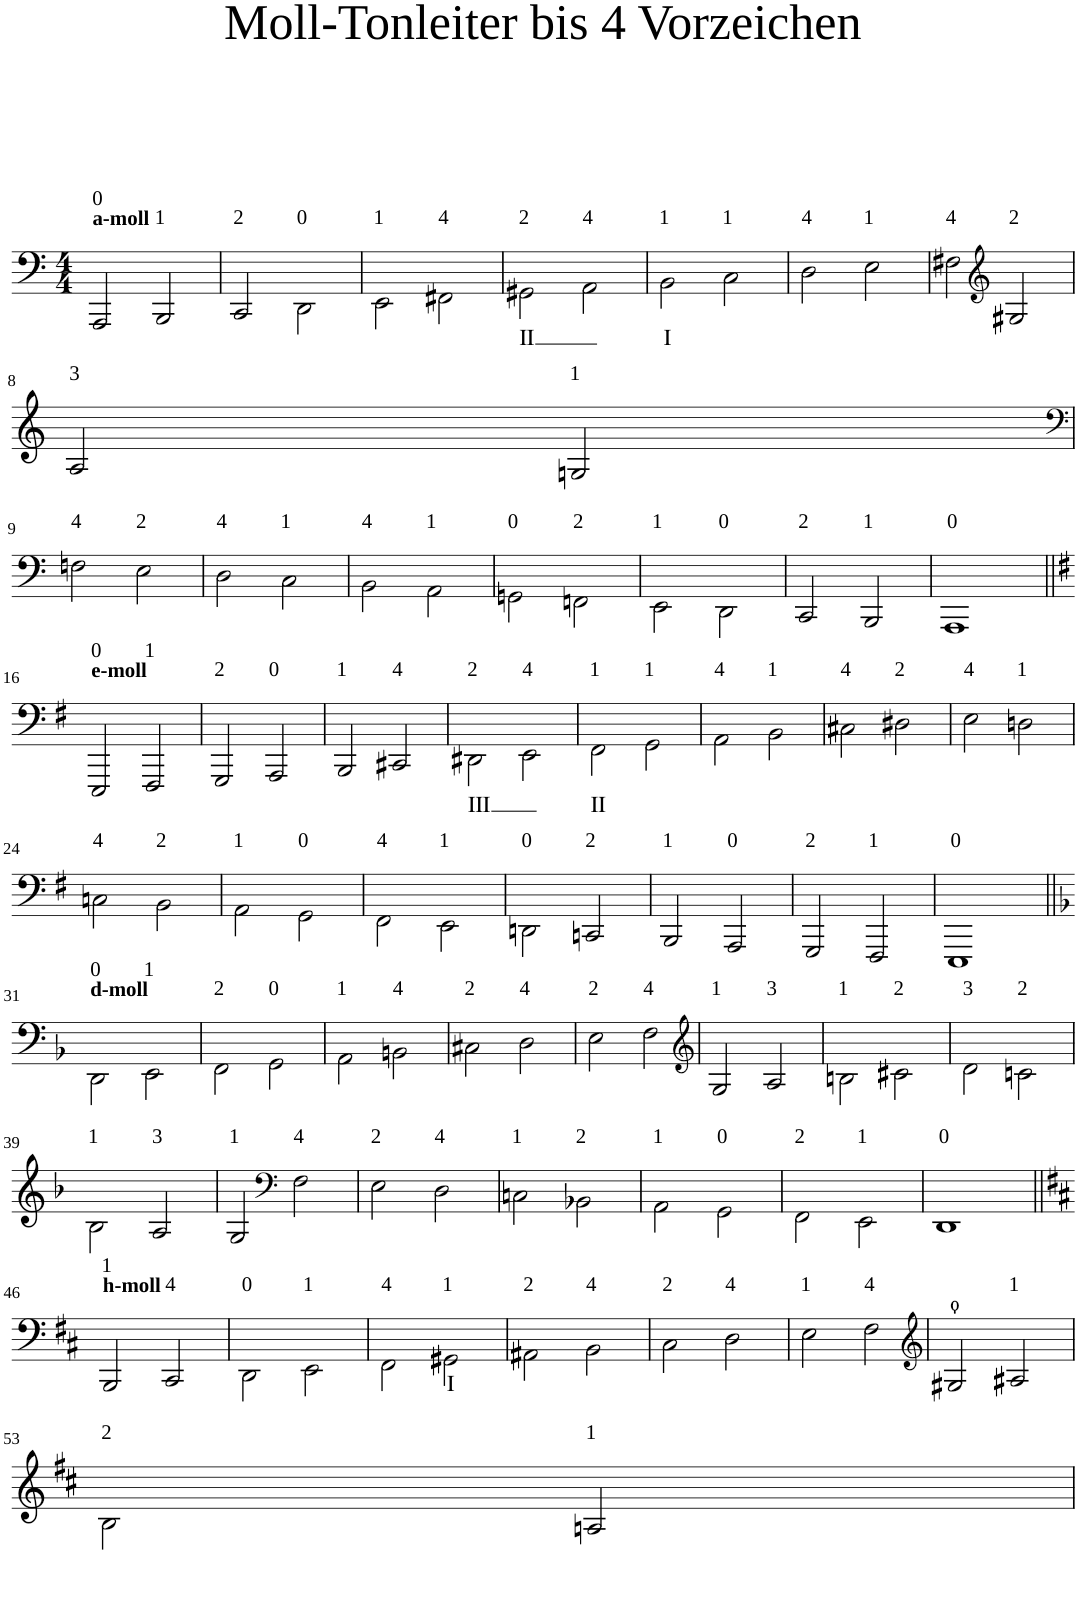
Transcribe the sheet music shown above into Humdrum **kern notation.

**kern	**text
*part1	*part1
*staff1	*staff1
*I"[Double Bass (C1-F5, E1-D3)]	*
*I'Db.	*
*clefF4	*
*Trd7c12	*
*k[]	*
*M4/4	*
=1	=1
!LO:TX:a:B:t=a-moll	!
!LO:TX:a:t=0	!
2AAA/	.
!LO:TX:a:t=1	!
2BBB/	.
=2	=2
!LO:TX:a:t=2	!
2CC/	.
!LO:TX:a:t=0	!
2DD\	.
=3	=3
!LO:TX:a:t=1	!
2EE\	.
!LO:TX:a:t=4	!
2FF#X\	.
=4	=4
!LO:TX:a:t=2	!
!	!LO:LY:b
2GG#X\	II
!LO:TX:a:t=4	!
2AA\	.
=5	=5
!LO:TX:a:t=1	!
!	!LO:LY:b
2BB\	I
!LO:TX:a:t=1	!
2C\	.
=6	=6
!LO:TX:a:t=4	!
2D\	.
!LO:TX:a:t=1	!
2E\	.
=7	=7
!LO:TX:a:t=4	!
2F#X\	.
*clefG2	*
!LO:TX:a:t=2	!
2G#X/	.
!!LO:LB:g=z
=8	=8
!LO:TX:a:t=3	!
2A/	.
!LO:TX:a:t=1	!
2Gn/	.
!!LO:LB:g=z
=9	=9
*clefF4	*
!LO:TX:a:t=4	!
2Fn\	.
!LO:TX:a:t=2	!
2E\	.
=10	=10
!LO:TX:a:t=4	!
2D\	.
!LO:TX:a:t=1	!
2C\	.
=11	=11
!LO:TX:a:t=4	!
2BB\	.
!LO:TX:a:t=1	!
2AA\	.
=12	=12
!LO:TX:a:t=0	!
2GGn\	.
!LO:TX:a:t=2	!
2FFn\	.
=13	=13
!LO:TX:a:t=1	!
2EE\	.
!LO:TX:a:t=0	!
2DD\	.
=14	=14
!LO:TX:a:t=2	!
2CC/	.
!LO:TX:a:t=1	!
2BBB/	.
=15	=15
!LO:TX:a:t=0	!
1AAA	.
!!LO:LB:g=z
=16||	=16||
*k[f#]	*
*G:	*
!LO:TX:a:B:t=e-moll	!
!LO:TX:a:t=0	!
2EEE/	.
!LO:TX:a:t=1	!
2FFF#/	.
=17	=17
!LO:TX:a:t=2	!
2GGG/	.
!LO:TX:a:t=0	!
2AAA/	.
=18	=18
!LO:TX:a:t=1	!
2BBB/	.
!LO:TX:a:t=4	!
2CC#X/	.
=19	=19
!LO:TX:a:t=2	!
!	!LO:LY:b
2DD#X\	III
!LO:TX:a:t=4	!
2EE\	.
=20	=20
!LO:TX:a:t=1	!
!	!LO:LY:b
2FF#\	II
!LO:TX:a:t=1	!
2GG\	.
=21	=21
!LO:TX:a:t=4	!
2AA\	.
!LO:TX:a:t=1	!
2BB\	.
=22	=22
!LO:TX:a:t=4	!
2C#X\	.
!LO:TX:a:t=2	!
2D#X\	.
=23	=23
!LO:TX:a:t=4	!
2E\	.
!LO:TX:a:t=1	!
2Dn\	.
!!LO:LB:g=z
=24	=24
!LO:TX:a:t=4	!
2Cn\	.
!LO:TX:a:t=2	!
2BB\	.
=25	=25
!LO:TX:a:t=1	!
2AA\	.
!LO:TX:a:t=0	!
2GG\	.
=26	=26
!LO:TX:a:t=4	!
2FF#\	.
!LO:TX:a:t=1	!
2EE\	.
=27	=27
!LO:TX:a:t=0	!
2DDn\	.
!LO:TX:a:t=2	!
2CCn/	.
=28	=28
!LO:TX:a:t=1	!
2BBB/	.
!LO:TX:a:t=0	!
2AAA/	.
=29	=29
!LO:TX:a:t=2	!
2GGG/	.
!LO:TX:a:t=1	!
2FFF#/	.
=30	=30
!LO:TX:a:t=0	!
1EEE	.
!!LO:LB:g=z
=31||	=31||
*k[b-]	*
*F:	*
!LO:TX:a:B:t=d-moll	!
!LO:TX:a:t=0	!
2DD\	.
!LO:TX:a:t=1	!
2EE\	.
=32	=32
!LO:TX:a:t=2	!
2FF\	.
!LO:TX:a:t=0	!
2GG\	.
=33	=33
!LO:TX:a:t=1	!
2AA\	.
!LO:TX:a:t=4	!
2BBn\	.
=34	=34
!LO:TX:a:t=2	!
2C#X\	.
!LO:TX:a:t=4	!
2D\	.
=35	=35
!LO:TX:a:t=2	!
2E\	.
!LO:TX:a:t=4	!
2F\	.
=36	=36
*clefG2	*
!LO:TX:a:t=1	!
2G/	.
!LO:TX:a:t=3	!
2A/	.
=37	=37
!LO:TX:a:t=1	!
2Bn\	.
!LO:TX:a:t=2	!
2c#X\	.
=38	=38
!LO:TX:a:t=3	!
2d\	.
!LO:TX:a:t=2	!
2cn\	.
!!LO:LB:g=z
=39	=39
!LO:TX:a:t=1	!
2B-\	.
!LO:TX:a:t=3	!
2A/	.
=40	=40
!LO:TX:a:t=1	!
2G/	.
*clefF4	*
!LO:TX:a:t=4	!
2F\	.
=41	=41
!LO:TX:a:t=2	!
2E\	.
!LO:TX:a:t=4	!
2D\	.
=42	=42
!LO:TX:a:t=1	!
2Cn\	.
!LO:TX:a:t=2	!
2BB-X\	.
=43	=43
!LO:TX:a:t=1	!
2AA\	.
!LO:TX:a:t=0	!
2GG\	.
=44	=44
!LO:TX:a:t=2	!
2FF\	.
!LO:TX:a:t=1	!
2EE\	.
=45	=45
!LO:TX:a:t=0	!
1DD	.
!!LO:LB:g=z
=46||	=46||
*k[f#c#]	*
*D:	*
!LO:TX:a:B:t=h-moll	!
!LO:TX:a:t=1	!
2BBB/	.
!LO:TX:a:t=4	!
2CC#/	.
=47	=47
!LO:TX:a:t=0	!
2DD\	.
!LO:TX:a:t=1	!
2EE\	.
=48	=48
!LO:TX:a:t=4	!
2FF#\	.
!LO:TX:a:t=1	!
!	!LO:LY:b
2GG#X\	I
=49	=49
!LO:TX:a:t=2	!
2AA#X\	.
!LO:TX:a:t=4	!
2BB\	.
=50	=50
!LO:TX:a:t=2	!
2C#\	.
!LO:TX:a:t=4	!
2D\	.
=51	=51
!LO:TX:a:t=1	!
2E\	.
!LO:TX:a:t=4	!
2F#\	.
=52	=52
*clefG2	*
2G#X/	.
!LO:TX:a:t=1	!
2A#X/	.
!!LO:LB:g=z
=53	=53
!LO:TX:a:t=2	!
2B\	.
!LO:TX:a:t=1	!
2An/	.
=	=
*-	*-
